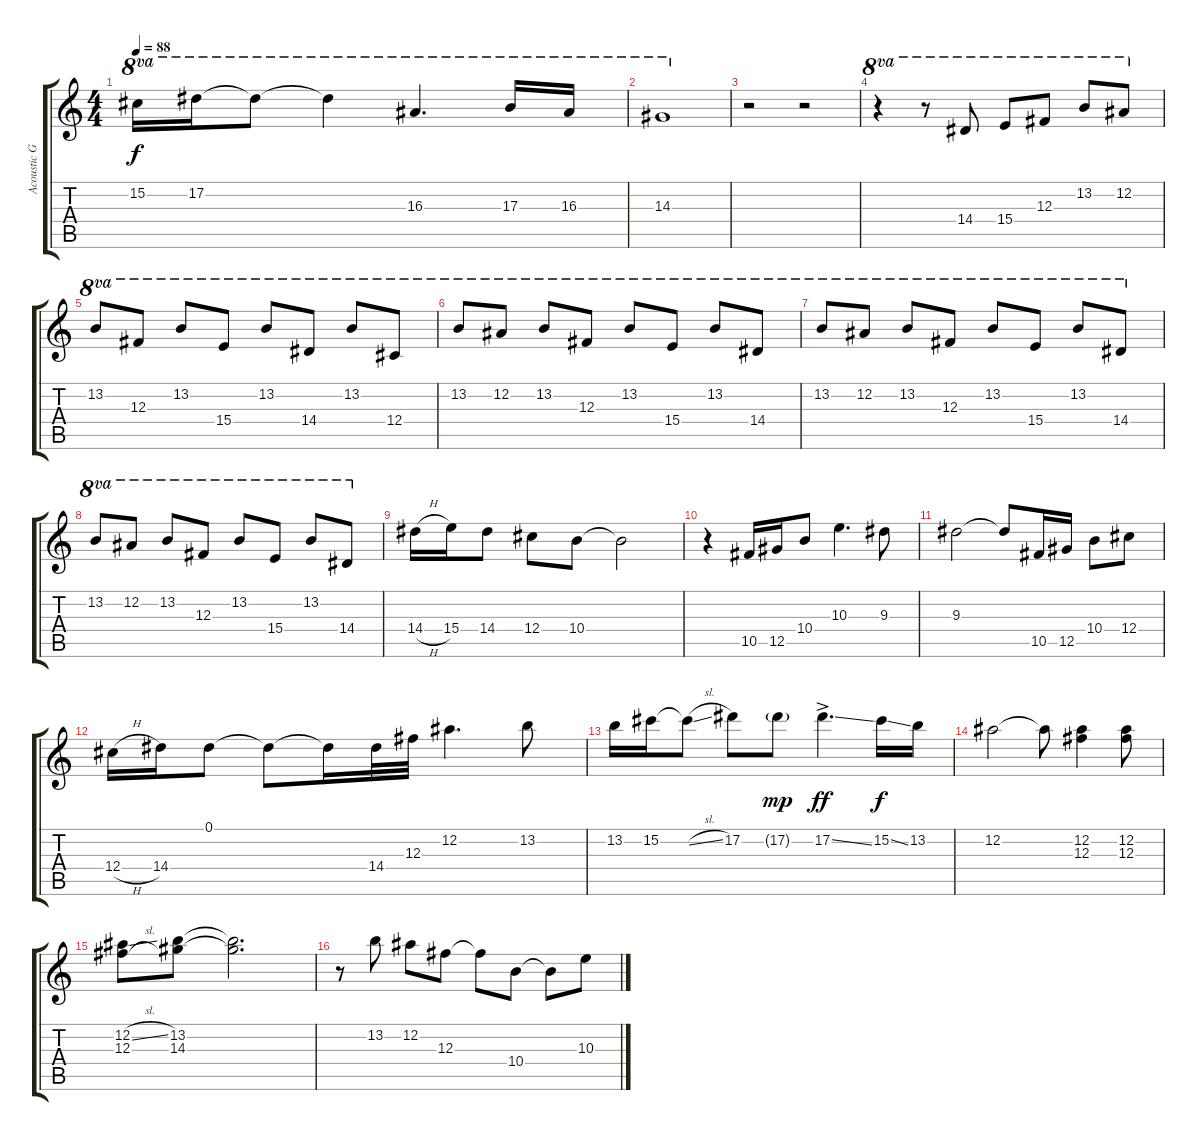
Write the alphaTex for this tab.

\track ("Acoustic Guitar 2" "Acoustic G") {instrument acousticguitarsteel}
\staff {score tabs}
\tuning (Eb4 Bb3 Gb3 Db3 Ab2 Eb2) {hide}
\ts (4 4)
\tempo 88
\clef g2
\ks aminor
15.2.16{ot 8va dy f} 17.2.16{ot 8va} 17.2{t}.8{ot 8va} 17.2{t}.4{ot 8va} 16.3.4{d ot 8va} 17.3.16{ot 8va} 16.3.16{ot 8va} |
14.3.1{ot 8va} |
r.2 r.2 |
r.4{ot 8va} r.8{ot 8va} 14.4.8{ot 8va} 15.4.8{ot 8va} 12.3.8{ot 8va} 13.2.8{ot 8va} 12.2.8{ot 8va} |
13.2.8{ot 8va} 12.3.8{ot 8va} 13.2.8{ot 8va} 15.4.8{ot 8va} 13.2.8{ot 8va} 14.4.8{ot 8va} 13.2.8{ot 8va} 12.4.8{ot 8va} |
13.2.8{ot 8va} 12.2.8{ot 8va} 13.2.8{ot 8va} 12.3.8{ot 8va} 13.2.8{ot 8va} 15.4.8{ot 8va} 13.2.8{ot 8va} 14.4.8{ot 8va} |
13.2.8{ot 8va} 12.2.8{ot 8va} 13.2.8{ot 8va} 12.3.8{ot 8va} 13.2.8{ot 8va} 15.4.8{ot 8va} 13.2.8{ot 8va} 14.4.8{ot 8va} |
13.2.8{ot 8va} 12.2.8{ot 8va} 13.2.8{ot 8va} 12.3.8{ot 8va} 13.2.8{ot 8va} 15.4.8{ot 8va} 13.2.8{ot 8va} 14.4.8{ot 8va} |
14.4{h}.16 15.4.16 14.4.8 12.4.8 10.4.8 10.4{t}.2 |
r.4 10.5.16 12.5.16 10.4.8 10.3.4{d} 9.3.8 |
9.3.2 9.3{t}.8 10.5.16 12.5.16 10.4.8 12.4.8 |
12.4{h}.16 14.4.16 0.1.8 0.1{t}.8 0.1{t}.16 14.4.32 12.3.32 12.2.4{d} 13.2.8 |
13.2.16 15.2.16 15.2{sl t}.8 17.2.8 17.2{g}.8{dy mp} 17.2{ss ac}.4{d dy ff} 15.2{ss}.16{dy f} 13.2.16 |
12.2.2 12.2{t}.8 (12.2 12.3).4 (12.2 12.3).8 |
(12.2{sl} 12.3{h}).8 (13.2 14.3).8 (13.2{t} 14.3{t}).2{d} |
r.8 13.2.8 12.2.8 12.3.8 12.3{t}.8 10.4.8 10.4{t}.8 10.3.8
